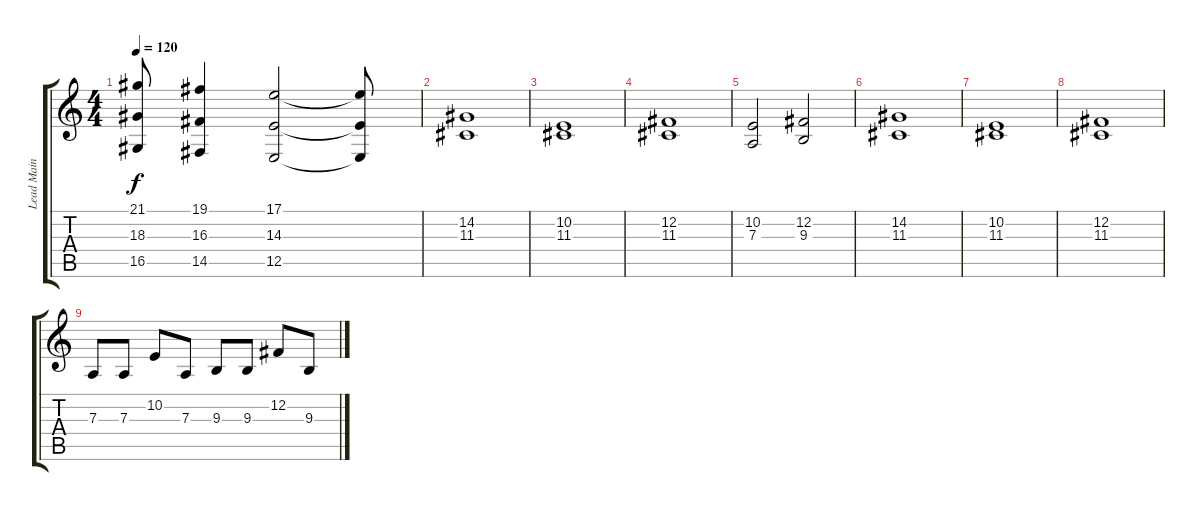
\track ("Lead Main" "Lead Main") {instrument lead2sawtooth}
\staff {score tabs}
\tuning (B3 Gb3 D3 A2 E2 B1) {hide}
\ts (4 4)
\tempo 120
\clef g2
\ks c
(21.1 18.3 16.5).8{dy f} (19.1 16.3 14.5).4 (17.1 14.3 12.5).2 (17.1{t} 14.3{t} 12.5{t}).8 |
(14.2 11.3).1 |
(10.2 11.3).1 |
(12.2 11.3).1 |
(10.2 7.3).2 (12.2 9.3).2 |
(14.2 11.3).1 |
(10.2 11.3).1 |
(12.2 11.3).1 |
7.3.8 7.3.8 10.2.8 7.3.8 9.3.8 9.3.8 12.2.8 9.3.8
